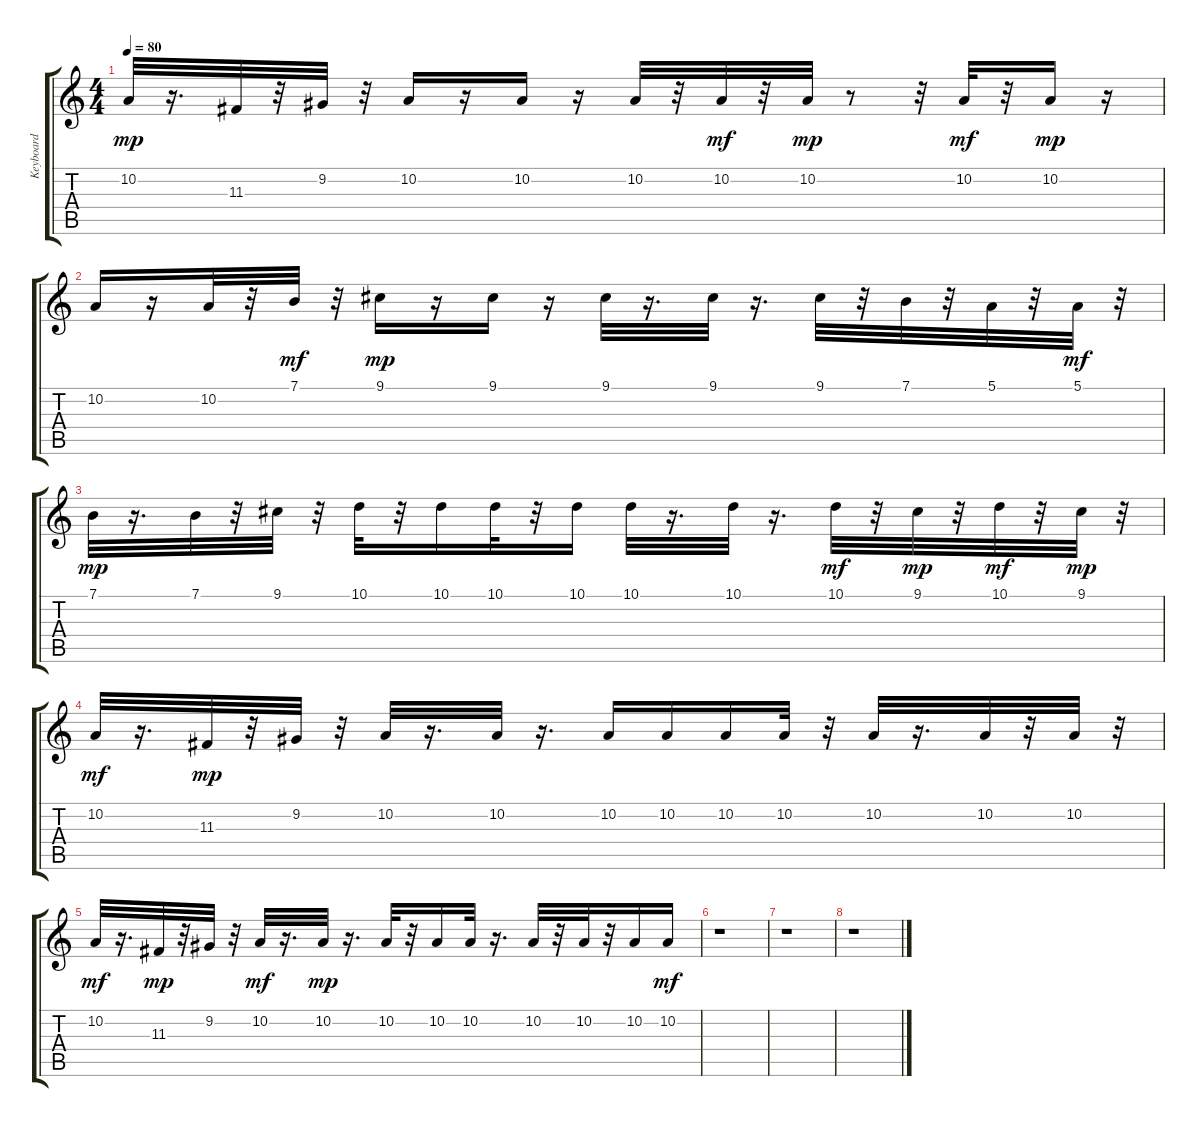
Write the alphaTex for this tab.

\track ("Keyboard" "Keyboard") {instrument lead2sawtooth}
\staff {score tabs}
\tuning (E4 B3 G3 D3 A2 E2) {hide}
\ts (4 4)
\tempo 80
\clef g2
\ks c
10.2.32{dy mp balance 2} r.16{d} 11.3.32{balance 4} r.32 9.2.32{balance 9} r.32 10.2.16{balance 12} r.16 10.2.16{balance 14} r.16 10.2.32{balance 12} r.32 10.2.32{dy mf balance 7} r.32 10.2.32{dy mp balance 5} r.8 r.32 10.2.32{dy mf balance 3} r.32 10.2.16{dy mp balance 8} r.16 |
10.2.16{balance 11} r.16 10.2.32{balance 15} r.32 7.1.32{dy mf balance 11} r.32 9.1.16{dy mp balance 8} r.16 9.1.16{balance 6} r.16 9.1.32{balance 2} r.16{d} 9.1.32{balance 7} r.16{d} 9.1.32{balance 12} r.32 7.1.32{balance 14} r.32 5.1.32{balance 12} r.32 5.1.32{dy mf balance 9} r.32 |
7.1.32{dy mp balance 7} r.16{d} 7.1.32{balance 5} r.32 9.1.32{balance 4} r.32 10.1.32{balance 7} r.32 10.1.16{balance 8} 10.1.32{balance 11} r.32 10.1.16{balance 13} 10.1.32{balance 15} r.16{d} 10.1.32{balance 13} r.16{d} 10.1.32{dy mf balance 8} r.32 9.1.32{dy mp balance 3} r.32 10.1.32{dy mf balance 2} r.32 9.1.32{dy mp balance 5} r.32 |
10.2.32{dy mf balance 7} r.16{d} 11.3.32{dy mp balance 5} r.32 9.2.32{balance 3} r.32 10.2.32{balance 6} r.16{d} 10.2.32{balance 8} r.16{d} 10.2.16{balance 13} 10.2.16{balance 14} 10.2.16{balance 11} 10.2.32{balance 9} r.32 10.2.32{balance 6} r.16{d} 10.2.32{balance 4} r.32 10.2.32{balance 4} r.32 |
10.2.32{dy mf balance 7} r.16{d} 11.3.32{dy mp balance 9} r.32 9.2.32{balance 14} r.32 10.2.32{dy mf balance 14} r.16{d} 10.2.32{dy mp balance 12} r.16{d} 10.2.32{balance 7} r.32 10.2.16{balance 2} 10.2.32{balance 3} r.16{d} 10.2.32{balance 6} r.32 10.2.32{balance 11} r.32 10.2.16{balance 14} 10.2.16{dy mf balance 15} |
r.1 |
r.1 |
r.1
